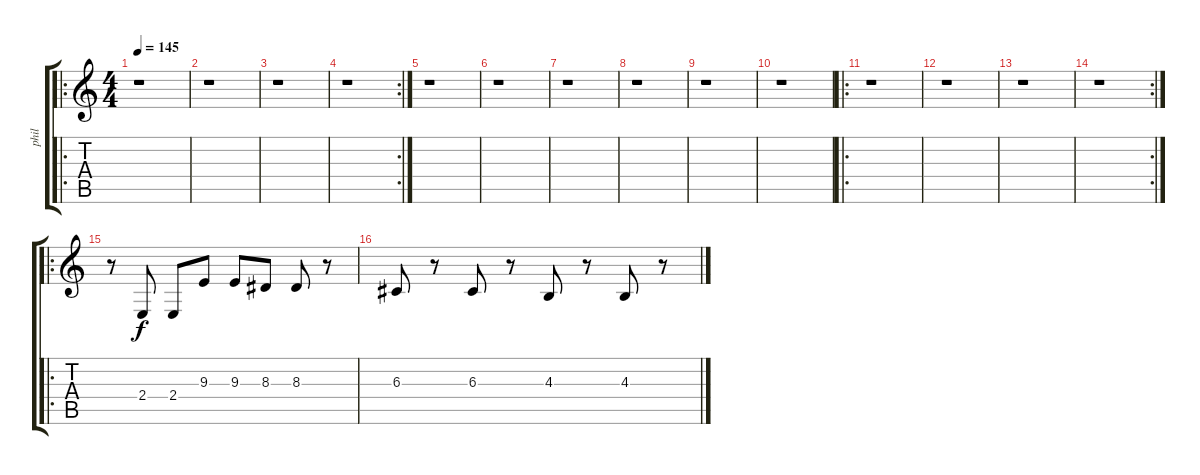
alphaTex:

\track ("phil" "phil") {instrument flute}
\staff {score tabs}
\tuning (E4 B3 G3 D3 A2 E2) {hide}
\ro
\ts (4 4)
\tempo 145
\clef g2
\ks c
r.1{dy f instrument flute} |
r.1 |
r.1 |
\rc 2
r.1 |
r.1 |
r.1 |
r.1 |
r.1 |
r.1 |
r.1 |
\ro
r.1 |
r.1 |
r.1 |
\rc 2
r.1 |
\ro
r.8 2.4.8 2.4.8 9.3.8 9.3.8 8.3.8 8.3.8 r.8 |
6.3.8 r.8 6.3.8 r.8 4.3.8 r.8 4.3.8 r.8
